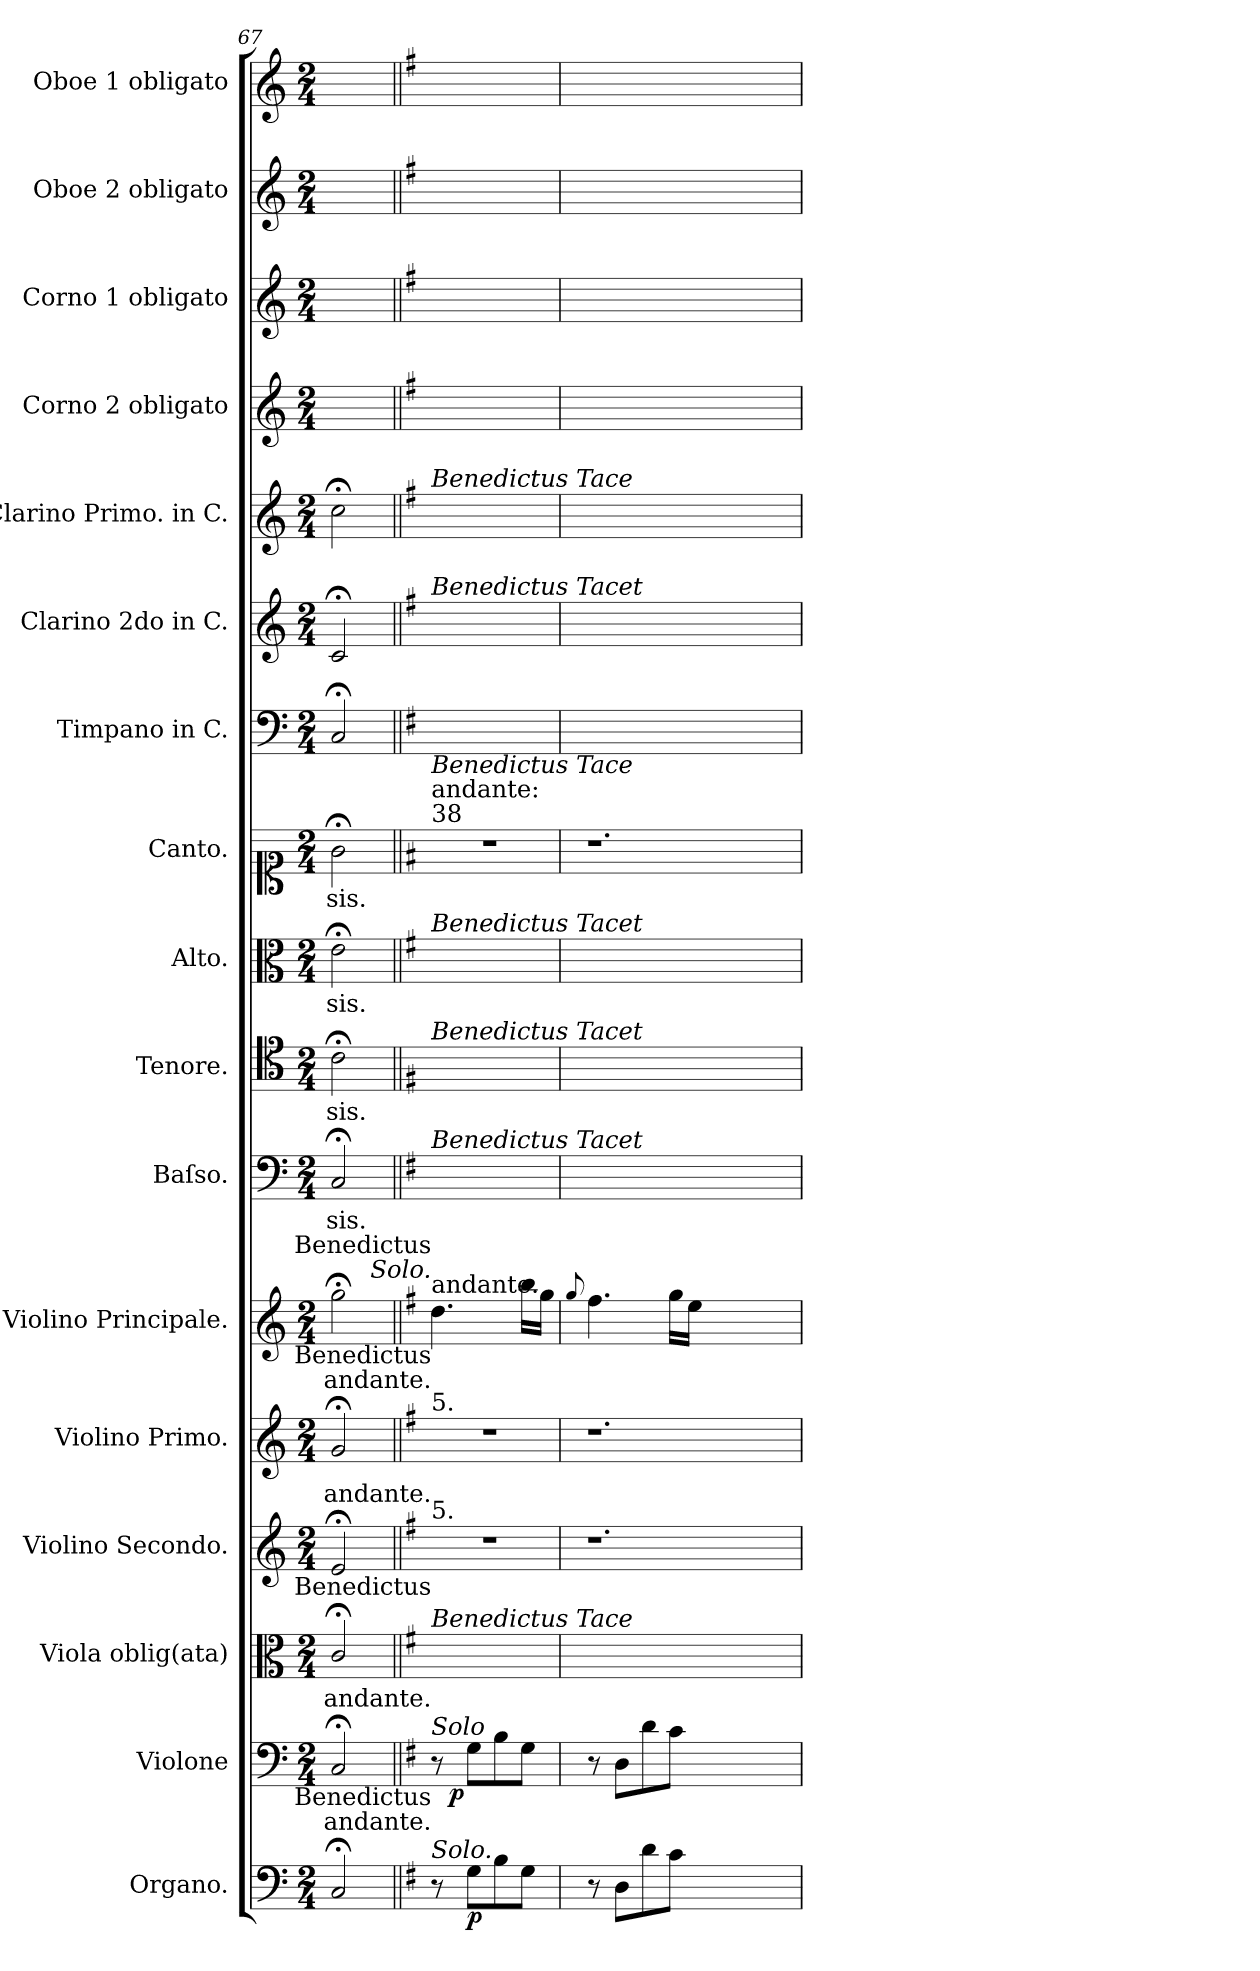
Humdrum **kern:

**kern	**dynam	**kern	**dynam	**kern	**kern	**kern	**kern	**kern	**text	**kern	**text	**kern	**text	**kern	**text	**kern	**kern	**kern	**kern	**kern	**kern	**kern
*part17	*part17	*part16	*part16	*part15	*part14	*part13	*part12	*part11	*part11	*part10	*part10	*part9	*part9	*part8	*part8	*part7	*part6	*part5	*part4	*part3	*part2	*part1
*staff17	*staff17	*staff16	*staff16	*staff15	*staff14	*staff13	*staff12	*staff11	*staff11	*staff10	*staff10	*staff9	*staff9	*staff8	*staff8	*staff7	*staff6	*staff5	*staff4	*staff3	*staff2	*staff1
*I"Organo.	*	*I"Violone	*	*I"Viola oblig(ata)	*I"Violino Secondo.	*I"Violino Primo.	*I"Violino Principale.	*I"Baſso.	*	*I"Tenore.	*	*I"Alto.	*	*I"Canto.	*	*I"Timpano in C.	*I"Clarino 2do in C.	*I"Clarino Primo. in C.	*I"Corno 2 obligato	*I"Corno 1 obligato	*I"Oboe 2 obligato	*I"Oboe 1 obligato
*I'Org.	*	*I'Vlne	*	*I'Vla.	*	*I'Vn I	*I'Vln. Princ.	*I'B.	*	*I'T.	*	*I'A.	*	*I'C.	*	*I'Timp.	*I'Clno 2 in C.	*I'Clno 1 in C	*I'[C. 2 obl.]	*I'[C. 1 obl.]	*I'[Ob. 2]	*I'[Ob. 1]
*clefF4	*	*clefF4	*	*clefC3	*clefG2	*clefG2	*clefG2	*clefF4	*	*clefC4	*	*clefC3	*	*clefC1	*	*clefF4	*clefG2	*clefG2	*clefG2	*clefG2	*clefG2	*clefG2
*k[]	*	*k[]	*	*k[]	*k[]	*k[]	*k[]	*k[]	*	*k[]	*	*k[]	*	*k[]	*	*k[]	*k[]	*k[]	*k[]	*k[]	*k[]	*k[]
*M2/4	*	*M2/4	*	*M2/4	*M2/4	*M2/4	*M2/4	*M2/4	*	*M2/4	*	*M2/4	*	*M2/4	*	*M2/4	*M2/4	*M2/4	*M2/4	*M2/4	*M2/4	*M2/4
=67	=67	=67	=67	=67	=67	=67	=67	=67	=67	=67	=67	=67	=67	=67	=67	=67	=67	=67	=67	=67	=67	=67
2C;</	.	2C;</	.	2c;</	2e;</	2g;</	2gg;<\	2C;</	-sis.	2c;<\	-sis.	2e;<\	-sis.	2g;<\	-sis.	2C;</	2c;</	2cc;<\	2ryy	2ryy	2ryy	2ryy
=68||	=68||	=68||	=68||	=68||	=68||	=68||	=68||	=68||	=68||	=68||	=68||	=68||	=68||	=68||	=68||	=68||	=68||	=68||	=68||	=68||	=68||	=68||
*k[f#]	*	*k[f#]	*	*k[f#]	*k[f#]	*k[f#]	*k[f#]	*k[f#]	*	*k[f#]	*	*k[f#]	*	*k[f#]	*	*k[f#]	*k[f#]	*k[f#]	*k[f#]	*k[f#]	*k[f#]	*k[f#]
*G:	*	*G:	*	*G:	*G:	*G:	*G:	*G:	*	*G:	*	*G:	*	*G:	*	*G:	*G:	*G:	*G:	*G:	*G:	*G:
*	*	*^	*	*	*	*	*	*	*	*	*	*	*	*	*	*	*	*	*	*	*	*
!	!	!	!	!	!	!	!	!	!	!	!	!	!	!	!	!	!	!	!LO:TX:a:i:t=Benedictus Tace	!	!	!	!
!	!	!	!	!	!	!	!	!	!	!	!	!	!	!	!	!	!	!LO:TX:a:i:t=Benedictus Tacet	!	!	!	!	!
!	!	!	!	!	!	!	!	!	!	!	!	!	!	!	!	!	!LO:TX:b:i:t=Benedictus Tace	!	!	!	!	!	!
!	!	!	!	!	!	!	!	!	!	!	!	!	!	!	!LO:TX:a:t=38	!	!	!	!	!	!	!	!
!	!	!	!	!	!	!	!	!	!	!	!	!	!	!	!LO:TX:a:t=andante&colon;	!	!	!	!	!	!	!	!
!	!	!	!	!	!	!	!	!	!	!	!	!	!LO:TX:a:i:t=Benedictus Tacet	!	!	!	!	!	!	!	!	!	!
!	!	!	!	!	!	!	!	!	!	!	!LO:TX:a:i:t=Benedictus Tacet	!	!	!	!	!	!	!	!	!	!	!	!
!	!	!	!	!	!	!	!	!	!LO:TX:a:i:t=Benedictus Tacet	!	!	!	!	!	!	!	!	!	!	!	!	!	!
!	!	!	!	!	!	!	!	!LO:TX:a:t=andante.	!	!	!	!	!	!	!	!	!	!	!	!	!	!	!
!	!	!	!	!	!	!	!	!LO:TX:a:i:rj:t=Solo.	!	!	!	!	!	!	!	!	!	!	!	!	!	!	!
!	!	!	!	!	!	!	!	!LO:TX:a:rj:t=Benedictus	!	!	!	!	!	!	!	!	!	!	!	!	!	!	!
!	!	!	!	!	!	!	!LO:TX:a:t=5.	!	!	!	!	!	!	!	!	!	!	!	!	!	!	!	!
!	!	!	!	!	!	!	!LO:TX:a:rj:t=andante.	!	!	!	!	!	!	!	!	!	!	!	!	!	!	!	!
!	!	!	!	!	!	!	!LO:TX:a:rj:t=Benedictus	!	!	!	!	!	!	!	!	!	!	!	!	!	!	!	!
!	!	!	!	!	!	!LO:TX:a:t=5.	!	!	!	!	!	!	!	!	!	!	!	!	!	!	!	!	!
!	!	!	!	!	!	!LO:TX:a:rj:t=andante.	!	!	!	!	!	!	!	!	!	!	!	!	!	!	!	!	!
!	!	!	!	!	!	!LO:TX:b:rj:t=Benedictus	!	!	!	!	!	!	!	!	!	!	!	!	!	!	!	!	!
!	!	!	!	!	!LO:TX:a:i:t=Benedictus Tace	!	!	!	!	!	!	!	!	!	!	!	!	!	!	!	!	!	!
!	!	!LO:TX:a:i:t=Solo	!	!	!	!	!	!	!	!	!	!	!	!	!	!	!	!	!	!	!	!	!
!	!	!LO:TX:a:rj:t=andante.	!	!	!	!	!	!	!	!	!	!	!	!	!	!	!	!	!	!	!	!	!
!	!	!LO:TX:b:rj:t=Benedictus	!	!	!	!	!	!	!	!	!	!	!	!	!	!	!	!	!	!	!	!	!
!LO:TX:a:i:t=Solo.	!	!	!	!	!	!	!	!	!	!	!	!	!	!	!	!	!	!	!	!	!	!	!
!LO:TX:a:rj:t=andante.	!	!	!	!	!	!	!	!	!	!	!	!	!	!	!	!	!	!	!	!	!	!	!
8r	.	8r	16ryy	.	2ryy	2r	2r	4.dd\	2ryy	.	2ryy	.	2ryy	.	2r	.	2ryy	2ryy	2ryy	2ryy	2ryy	2ryy	2ryy
.	.	.	4..ryy	p	.	.	.	.	.	.	.	.	.	.	.	.	.	.	.	.	.	.	.
8G\L	p	8G\L	.	.	.	.	.	.	.	.	.	.	.	.	.	.	.	.	.	.	.	.	.
8B\	.	8B\	.	.	.	.	.	.	.	.	.	.	.	.	.	.	.	.	.	.	.	.	.
8G\J	.	8G\J	.	.	.	.	.	16bb\LL	.	.	.	.	.	.	.	.	.	.	.	.	.	.	.
.	.	.	.	.	.	.	.	16gg\JJ	.	.	.	.	.	.	.	.	.	.	.	.	.	.	.
*	*	*v	*v	*	*	*	*	*	*	*	*	*	*	*	*	*	*	*	*	*	*	*	*
=69	=69	=69	=69	=69	=69	=69	=69	=69	=69	=69	=69	=69	=69	=69	=69	=69	=69	=69	=69	=69	=69	=69
.	.	.	.	.	.	.	8qqgg/	.	.	.	.	.	.	.	.	.	.	.	.	.	.	.
8r	.	8r	.	2ryy	1.r	1.r	4.ff#\	2ryy	.	2ryy	.	2ryy	.	1.r	.	2ryy	2ryy	2ryy	2ryy	2ryy	2ryy	2ryy
8D\L	.	8D\L	.	.	.	.	.	.	.	.	.	.	.	.	.	.	.	.	.	.	.	.
8d\	.	8d\	.	.	.	.	.	.	.	.	.	.	.	.	.	.	.	.	.	.	.	.
8c\J	.	8c\J	.	.	.	.	16gg\LL	.	.	.	.	.	.	.	.	.	.	.	.	.	.	.
.	.	.	.	.	.	.	16ee\JJ	.	.	.	.	.	.	.	.	.	.	.	.	.	.	.
1ryy	.	1ryy	.	1ryy	.	.	1ryy	1ryy	.	1ryy	.	1ryy	.	.	.	1ryy	1ryy	1ryy	1ryy	1ryy	1ryy	1ryy
=	=	=	=	=	=	=	=	=	=	=	=	=	=	=	=	=	=	=	=	=	=	=
*-	*-	*-	*-	*-	*-	*-	*-	*-	*-	*-	*-	*-	*-	*-	*-	*-	*-	*-	*-	*-	*-	*-
